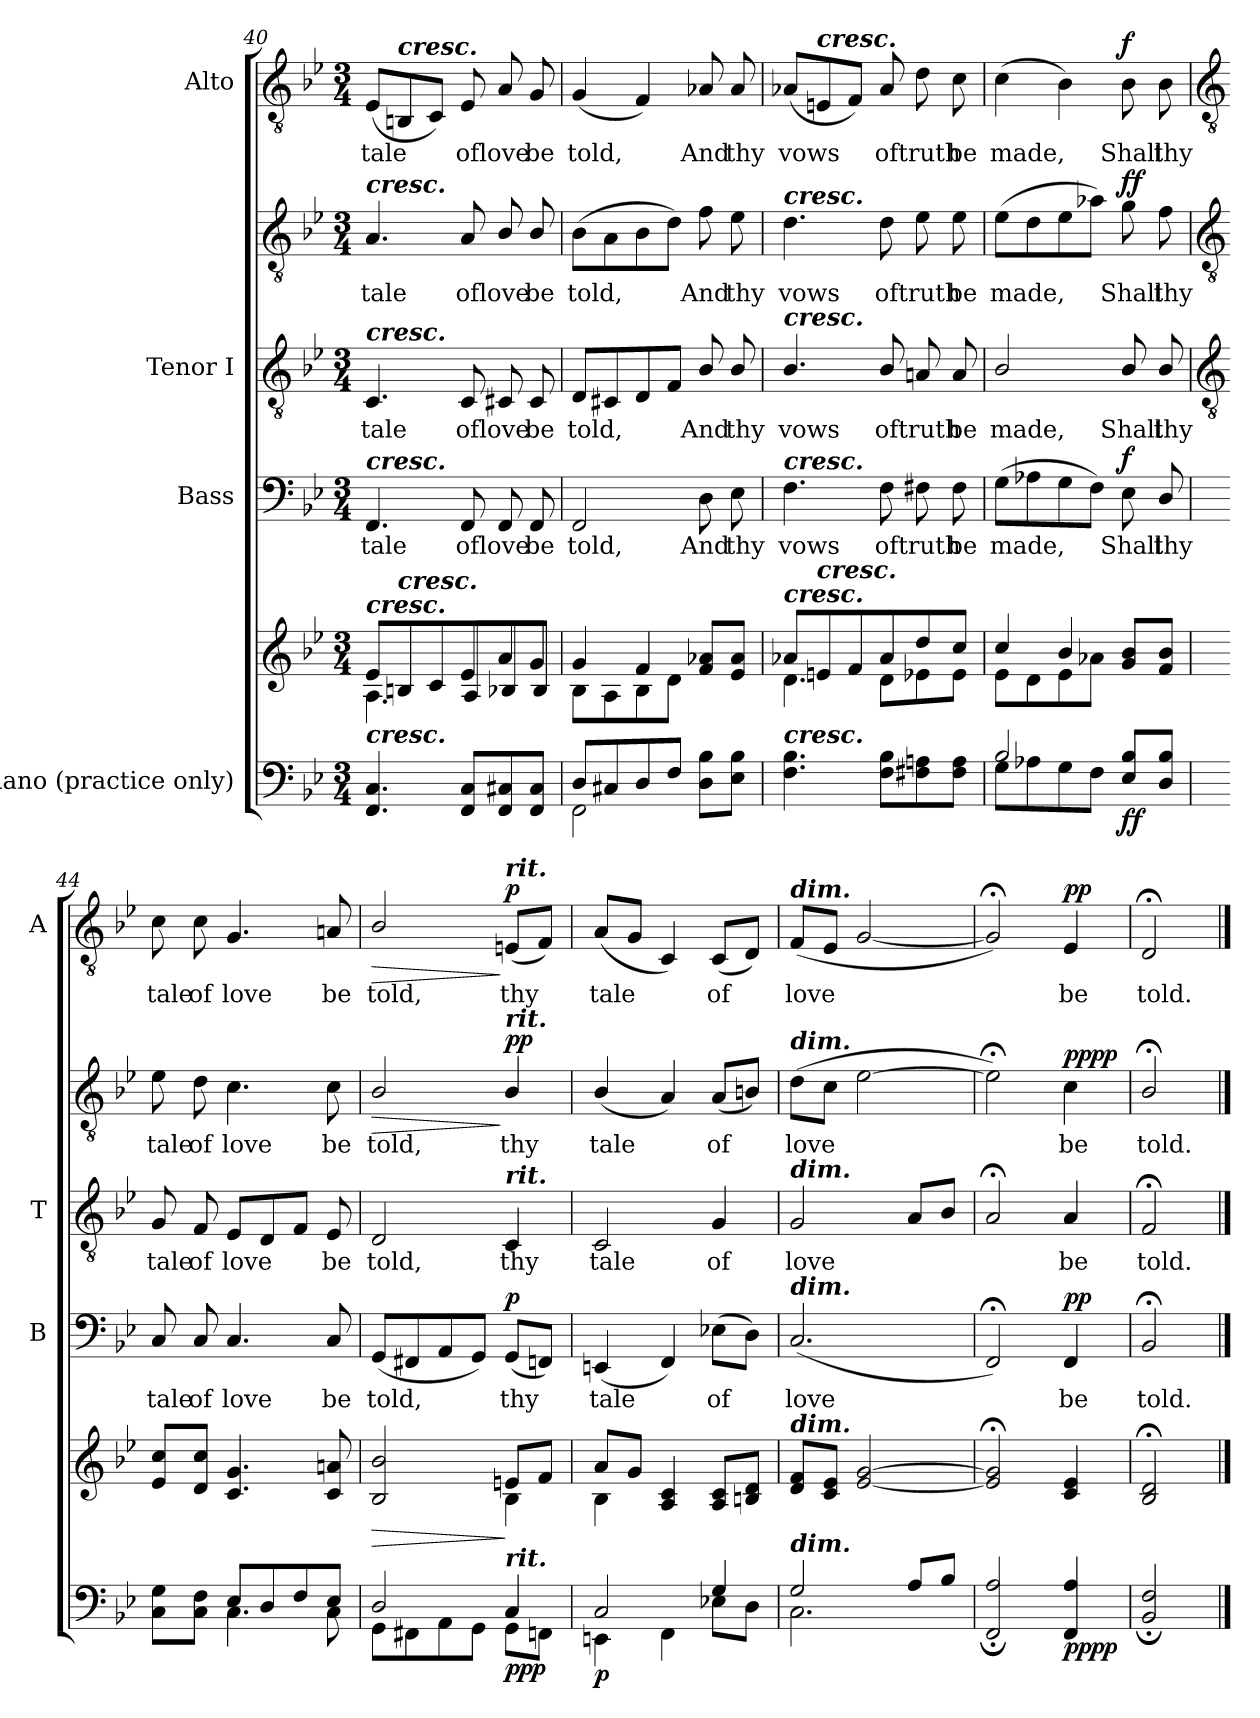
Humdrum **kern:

**kern	**kern	**dynam	**kern	**text	**dynam	**kern	**text	**kern	**text	**dynam	**kern	**text	**dynam
*part4	*part4	*part4	*part3	*part3	*part3	*part2	*part2	*part2	*part2	*part2	*part1	*part1	*part1
*staff6	*staff5	*staff5/6	*staff4	*staff4	*staff4	*staff3	*staff3	*staff2	*staff2	*staff2/3	*staff1	*staff1	*staff1
*I"Piano (practice only)	*	*	*I"Bass	*	*	*I"Tenor I	*	*	*	*	*I"Alto	*	*
*	*	*	*I'B	*	*	*I'T	*	*	*	*	*I'A	*	*
!!LO:LB:g=z
*clefF4	*clefG2	*	*clefF4	*	*	*clefGv2	*	*clefGv2	*	*	*clefGv2	*	*
*k[b-e-]	*k[b-e-]	*	*k[b-e-]	*	*	*k[b-e-]	*	*k[b-e-]	*	*	*k[b-e-]	*	*
*B-:	*B-:	*	*B-:	*	*	*B-:	*	*B-:	*	*	*B-:	*	*
*M3/4	*M3/4	*	*M3/4	*	*	*M3/4	*	*M3/4	*	*	*M3/4	*	*
=40	=40	=40	=40	=40	=40	=40	=40	=40	=40	=40	=40	=40	=40
*^	*^	*	*	*	*	*	*	*	*	*	*	*	*
!	!	!	!	!	!	!	!	!	!	!LO:TX:a:Bi:t=cresc.	!	!	!	!	!
!	!	!	!	!	!	!	!	!LO:TX:a:Bi:t=cresc.	!	!	!	!	!	!	!
!	!	!	!	!	!LO:TX:a:Bi:t=cresc.	!	!	!	!	!	!	!	!	!	!
!	!	!LO:TX:a:Bi:t=cresc.	!	!	!	!	!	!	!	!	!	!	!	!	!
!LO:TX:a:Bi:t=cresc.	!	!	!	!	!	!	!	!	!	!	!	!	!	!	!
!	!	!	!	!	!	!LO:LY:b	!	!	!LO:LY:b	!	!LO:LY:b	!	!	!LO:LY:b	!
4.FF/ 4.C/	2.ryy	8e-/L	4.A\	.	4.FF	tale	.	4.C	tale	4.A	tale	.	(<8E-L	tale	.
!	!	!	!	!	!	!	!	!	!	!	!	!	!LO:TX:a:Bi:t=cresc.	!	!
!	!	!LO:TX:a:Bi:t=cresc.	!	!	!	!	!	!	!	!	!	!	!	!	!
.	.	8Bn/	.	.	.	.	.	.	.	.	.	.	8BBn	.	.
.	.	8c/	.	.	.	.	.	.	.	.	.	.	8CJ)	.	.
!	!	!	!	!	!	!LO:LY:b	!	!	!LO:LY:b	!	!LO:LY:b	!	!	!LO:LY:b	!
8FF/ 8C/L	.	8e-/	8A\L	.	8FF	of	.	8C	of	8A	of	.	8E-	of	.
!	!	!	!	!	!	!LO:LY:b	!	!	!LO:LY:b	!	!LO:LY:b	!	!	!LO:LY:b	!
8FF/ 8C#X/	.	8a/	8B-X/	.	8FF	love	.	8C#X/	love	8B-/	love	.	8A	love	.
!	!	!	!	!	!	!LO:LY:b	!	!	!LO:LY:b	!	!LO:LY:b	!	!	!LO:LY:b	!
8FF/ 8C#/J	.	8g/J	8B-/J	.	8FF	be	.	8C#/	be	8B-/	be	.	8G	be	.
=41	=41	=41	=41	=41	=41	=41	=41	=41	=41	=41	=41	=41	=41	=41	=41
!	!	!	!	!	!	!LO:LY:b	!	!	!LO:LY:b	!	!LO:LY:b	!	!	!LO:LY:b	!
8D/L	2FF\	4g/	8B-\L	.	2FF	told,	.	8DL	told,	(>8B-L	told,	.	(<4G	told,	.
8C#X/	.	.	8A\	.	.	.	.	8C#X	.	8A	.	.	.	.	.
8D/	.	4f/	8B-\	.	.	.	.	8D	.	8B-	.	.	4F)	.	.
8F/J	.	.	8d\J	.	.	.	.	8FJ	.	8dJ)	.	.	.	.	.
!	!	!	!	!	!	!LO:LY:b	!	!	!LO:LY:b	!	!LO:LY:b	!	!	!LO:LY:b	!
4ryy	8D\ 8B-\L	8f/ 8a-X/L	4ryy	.	8D	And	.	8B-/	And	8f	And	.	8A-X	And	.
!	!	!	!	!	!	!LO:LY:b	!	!	!LO:LY:b	!	!LO:LY:b	!	!	!LO:LY:b	!
.	8E-\ 8B-\J	8e-/ 8a-/J	.	.	8E-	thy	.	8B-/	thy	8e-	thy	.	8A-	thy	.
=42	=42	=42	=42	=42	=42	=42	=42	=42	=42	=42	=42	=42	=42	=42	=42
!	!	!	!	!	!	!	!	!	!	!LO:TX:a:Bi:t=cresc.	!	!	!	!	!
!	!	!	!	!	!	!	!	!LO:TX:a:Bi:t=cresc.	!	!	!	!	!	!	!
!	!	!	!	!	!LO:TX:a:Bi:t=cresc.	!	!	!	!	!	!	!	!	!	!
!	!	!LO:TX:a:Bi:t=cresc.	!	!	!	!	!	!	!	!	!	!	!	!	!
!LO:TX:a:Bi:t=cresc.	!	!	!	!	!	!	!	!	!	!	!	!	!	!	!
!	!	!	!	!	!	!LO:LY:b	!	!	!LO:LY:b	!	!LO:LY:b	!	!	!LO:LY:b	!
2ryy	4.F\ 4.B-\	8a-X/L	4.d\	.	4.F	vows	.	4.B-/	vows	4.d	vows	.	(<8A-XL	vows	.
!	!	!	!	!	!	!	!	!	!	!	!	!	!LO:TX:a:Bi:t=cresc.	!	!
!	!	!LO:TX:a:Bi:t=cresc.	!	!	!	!	!	!	!	!	!	!	!	!	!
.	.	8en/	.	.	.	.	.	.	.	.	.	.	8En	.	.
.	.	8f/	.	.	.	.	.	.	.	.	.	.	8FJ)	.	.
!	!	!	!	!	!	!LO:LY:b	!	!	!LO:LY:b	!	!LO:LY:b	!	!	!LO:LY:b	!
.	8F\ 8B-\L	8a-/	8d\L	.	8F	of	.	8B-/	of	8d	of	.	8A-	of	.
!	!	!	!	!	!	!LO:LY:b	!	!	!LO:LY:b	!	!LO:LY:b	!	!	!LO:LY:b	!
8ryy	8F#X\ 8An\	8dd/	8e-\	.	8F#X	truth	.	8An	truth	8e-	truth	.	8d	truth	.
!	!	!	!	!	!	!LO:LY:b	!	!	!LO:LY:b	!	!LO:LY:b	!	!	!LO:LY:b	!
8ryy	8F#\ 8A\J	8cc/J	8e-\J	.	8F#	be	.	8A	be	8e-	be	.	8c	be	.
=43	=43	=43	=43	=43	=43	=43	=43	=43	=43	=43	=43	=43	=43	=43	=43
!	!	!	!	!	!	!LO:LY:b	!	!	!LO:LY:b	!	!LO:LY:b	!	!	!LO:LY:b	!
2B-/	8G\L	4cc/	8e-\L	.	(>8GL	made,	.	2B-/	made,	(>8e-L	made,	.	(>4c	made,	.
.	8A-X\	.	8d\	.	8A-X	.	.	.	.	8d	.	.	.	.	.
.	8G\	4b-/	8e-\	.	8G	.	.	.	.	8e-	.	.	4B-)	.	.
.	8F\J	.	8a-X\J	.	8FJ)	.	.	.	.	8a-XJ)	.	.	.	.	.
!	!	!	!	!LO:DY:b=2	!	!LO:LY:b	!	!	!LO:LY:b	!	!LO:LY:b	!	!	!LO:LY:b	!
!	!	!	!	!LO:DY:n=1:b	!	!	!LO:DY:b	!	!	!	!	!LO:DY:b=2	!	!	!
!	!	!	!	!	!	!	!	!	!	!	!	!LO:DY:n=1:b	!	!	!LO:DY:b
4ryy	8E-\ 8B-\L	8g/ 8b-/L	4ryy	f f	8E-	Shall	f	8B-/	Shall	8g	Shall	f f	8B-	Shall	f
!	!	!	!	!	!	!LO:LY:b	!	!	!LO:LY:b	!	!LO:LY:b	!	!	!LO:LY:b	!
.	8D/ 8B-/J	8f/ 8b-/J	.	.	8D/	thy	.	8B-/	thy	8f	thy	.	8B-	thy	.
!!LO:LB:g=z
=44	=44	=44	=44	=44	=44	=44	=44	=44	=44	=44	=44	=44	=44	=44	=44
*	*	*	*	*	*	*	*	*clefGv2	*	*clefGv2	*	*	*clefGv2	*	*
!	!	!	!	!	!	!LO:LY:b	!	!	!LO:LY:b	!	!LO:LY:b	!	!	!LO:LY:b	!
4ryy	8C\ 8G\L	8e-/ 8cc/L	2ryy	.	8C	tale	.	8G	tale	8e-	tale	.	8c	tale	.
!	!	!	!	!	!	!LO:LY:b	!	!	!LO:LY:b	!	!LO:LY:b	!	!	!LO:LY:b	!
.	8C\ 8F\J	8d/ 8cc/J	.	.	8C	of	.	8F	of	8d	of	.	8c	of	.
!	!	!	!	!	!	!LO:LY:b	!	!	!LO:LY:b	!	!LO:LY:b	!	!	!LO:LY:b	!
8E-/L	4.C\	4.c/ 4.g/	.	.	4.C	love	.	8E-L	love	4.c	love	.	4.G	love	.
8D/	.	.	.	.	.	.	.	8D	.	.	.	.	.	.	.
8F/	.	.	8ryy	.	.	.	.	8FJ	.	.	.	.	.	.	.
!	!	!	!	!	!	!LO:LY:b	!	!	!LO:LY:b	!	!LO:LY:b	!	!	!LO:LY:b	!
8E-/J	8C\	8c/ 8an/	8ryy	.	8C	be	.	8E-	be	8c	be	.	8An	be	.
=45	=45	=45	=45	=45	=45	=45	=45	=45	=45	=45	=45	=45	=45	=45	=45
!	!	!	!	!LO:HP:b	!	!LO:LY:b	!	!	!LO:LY:b	!	!LO:LY:b	!LO:HP:b	!	!LO:LY:b	!LO:HP:b
2D/	8GG\L	2B-/ 2b-/	2ryy	>	(<8GGL	told,	.	2D	told,	2B-/	told,	>	2B-/	told,	>
.	8FF#X\	.	.	.	8FF#X	.	.	.	.	.	.	.	.	.	.
.	8AA\	.	.	.	8AA	.	.	.	.	.	.	.	.	.	.
.	8GG\J	.	.	.	8GGJ)	.	.	.	.	.	.	.	.	.	.
!	!	!	!	!	!	!	!	!	!	!	!	!	!LO:TX:a:Bi:t=rit.	!	!
!	!	!	!	!	!	!	!	!	!	!LO:TX:a:Bi:t=rit.	!	!	!	!	!
!	!	!	!	!	!	!	!	!LO:TX:a:Bi:t=rit.	!	!	!	!	!	!	!
!	!	!LO:TX:b:Bi:t=rit.	!	!	!	!	!	!	!	!	!	!	!	!	!
!	!	!	!	!LO:DY:n=1:b=2	!	!LO:LY:b	!	!	!LO:LY:b	!	!LO:LY:b	!	!	!LO:LY:b	!
!	!	!	!	!LO:DY:n=2:b	!	!	!	!	!	!	!	!	!	!	!
!	!	!	!	!LO:DY:n=3:b	!	!	!LO:DY:b	!	!	!	!	!LO:DY:n=1:b=2	!	!	!
!	!	!	!	!	!	!	!	!	!	!	!	!LO:DY:n=2:b	!	!	!LO:DY:n=1:b
4C/	8GG\L	8en/L	4B-\	] p p p	(<8GGL	thy	p	4C	thy	4B-/	thy	] p p	(<8EnL	thy	] p
.	8FFn\J	8f/J	.	.	8FFnJ)	.	.	.	.	.	.	.	8FJ)	.	.
=46	=46	=46	=46	=46	=46	=46	=46	=46	=46	=46	=46	=46	=46	=46	=46
!	!	!	!	!LO:DY:b=2	!	!LO:LY:b	!	!	!LO:LY:b	!	!LO:LY:b	!	!	!LO:LY:b	!
2C/	4EEn\	8a/L	4B-\	p	(<4EEn	tale	.	2C	tale	(<4B-/	tale	.	(<8AL	tale	.
.	.	8g/J	.	.	.	.	.	.	.	.	.	.	8GJ	.	.
.	4FF\	4A/ 4c/	2ryy	.	4FF)	.	.	.	.	4A)	.	.	4C)	.	.
!	!	!	!	!	!	!LO:LY:b	!	!	!LO:LY:b	!	!LO:LY:b	!	!	!LO:LY:b	!
4G/	8E-X\L	8A/ 8c/L	.	.	(>8E-XL	of	.	4G	of	(<8AL	of	.	(<8CL	of	.
.	8D\J	8Bn/ 8d/J	.	.	8DJ)	.	.	.	.	8BnJ)	.	.	8DJ)	.	.
=47	=47	=47	=47	=47	=47	=47	=47	=47	=47	=47	=47	=47	=47	=47	=47
!	!	!	!	!	!	!	!	!	!	!	!	!	!LO:TX:a:Bi:t=dim.	!	!
!	!	!	!	!	!	!	!	!	!	!LO:TX:a:Bi:t=dim.	!	!	!	!	!
!	!	!	!	!	!	!	!	!LO:TX:a:Bi:t=dim.	!	!	!	!	!	!	!
!	!	!	!	!	!LO:TX:a:Bi:t=dim.	!	!	!	!	!	!	!	!	!	!
!	!	!LO:TX:a:Bi:t=dim.	!	!	!	!	!	!	!	!	!	!	!	!	!
!LO:TX:a:Bi:t=dim.	!	!	!	!	!	!	!	!	!	!	!	!	!	!	!
!	!	!	!	!	!	!LO:LY:b	!	!	!LO:LY:b	!	!LO:LY:b	!	!	!LO:LY:b	!
2G/	2.C\	8d/ 8f/L	2ryy	.	(<2.C	love	.	2G	love	(>8dL	love	.	(<8FL	love	.
.	.	8c/ 8e-/J	.	.	.	.	.	.	.	8cJ	.	.	8E-J	.	.
.	.	[2e-/ [2g/	.	.	.	.	.	.	.	[2e-	.	.	[2G	.	.
8A/L	.	.	8ryy	.	.	.	.	8AL	.	.	.	.	.	.	.
8B-/J	.	.	8ryy	.	.	.	.	8B-J	.	.	.	.	.	.	.
=48	=48	=48	=48	=48	=48	=48	=48	=48	=48	=48	=48	=48	=48	=48	=48
2ryy	2FF/; 2A/;	2e-/];< 2g/];<	2ryy	.	2FF;<)	.	.	2A;<	.	2e-;<])	.	.	2G;<])	.	.
!	!	!	!	!LO:DY:b=2	!	!LO:LY:b	!	!	!LO:LY:b	!	!LO:LY:b	!	!	!LO:LY:b	!
!	!	!	!	!LO:DY:n=1:b	!	!	!LO:DY:b	!	!	!	!	!LO:DY:b=2	!	!	!
!	!	!	!	!	!	!	!	!	!	!	!	!LO:DY:n=1:b	!	!	!LO:DY:b
8ryy	4FF/ 4A/	4c/ 4e-/	8ryy	pp pp	4FF	be	pp	4A	be	4c	be	pp pp	4E-	be	pp
8ryy	.	.	8ryy	.	.	.	.	.	.	.	.	.	.	.	.
=49	=49	=49	=49	=49	=49	=49	=49	=49	=49	=49	=49	=49	=49	=49	=49
!	!	!	!	!	!	!LO:LY:b	!	!	!LO:LY:b	!	!LO:LY:b	!	!	!LO:LY:b	!
2ryy	2BB-/; 2F/;	2B-/;< 2d/;<	2ryy	.	2BB-;<	told.	.	2F;<	told.	2B-;</	told.	.	2D;<	told.	.
*v	*v	*	*	*	*	*	*	*	*	*	*	*	*	*	*
*	*v	*v	*	*	*	*	*	*	*	*	*	*	*	*
==	==	==	==	==	==	==	==	==	==	==	==	==	==
*-	*-	*-	*-	*-	*-	*-	*-	*-	*-	*-	*-	*-	*-
